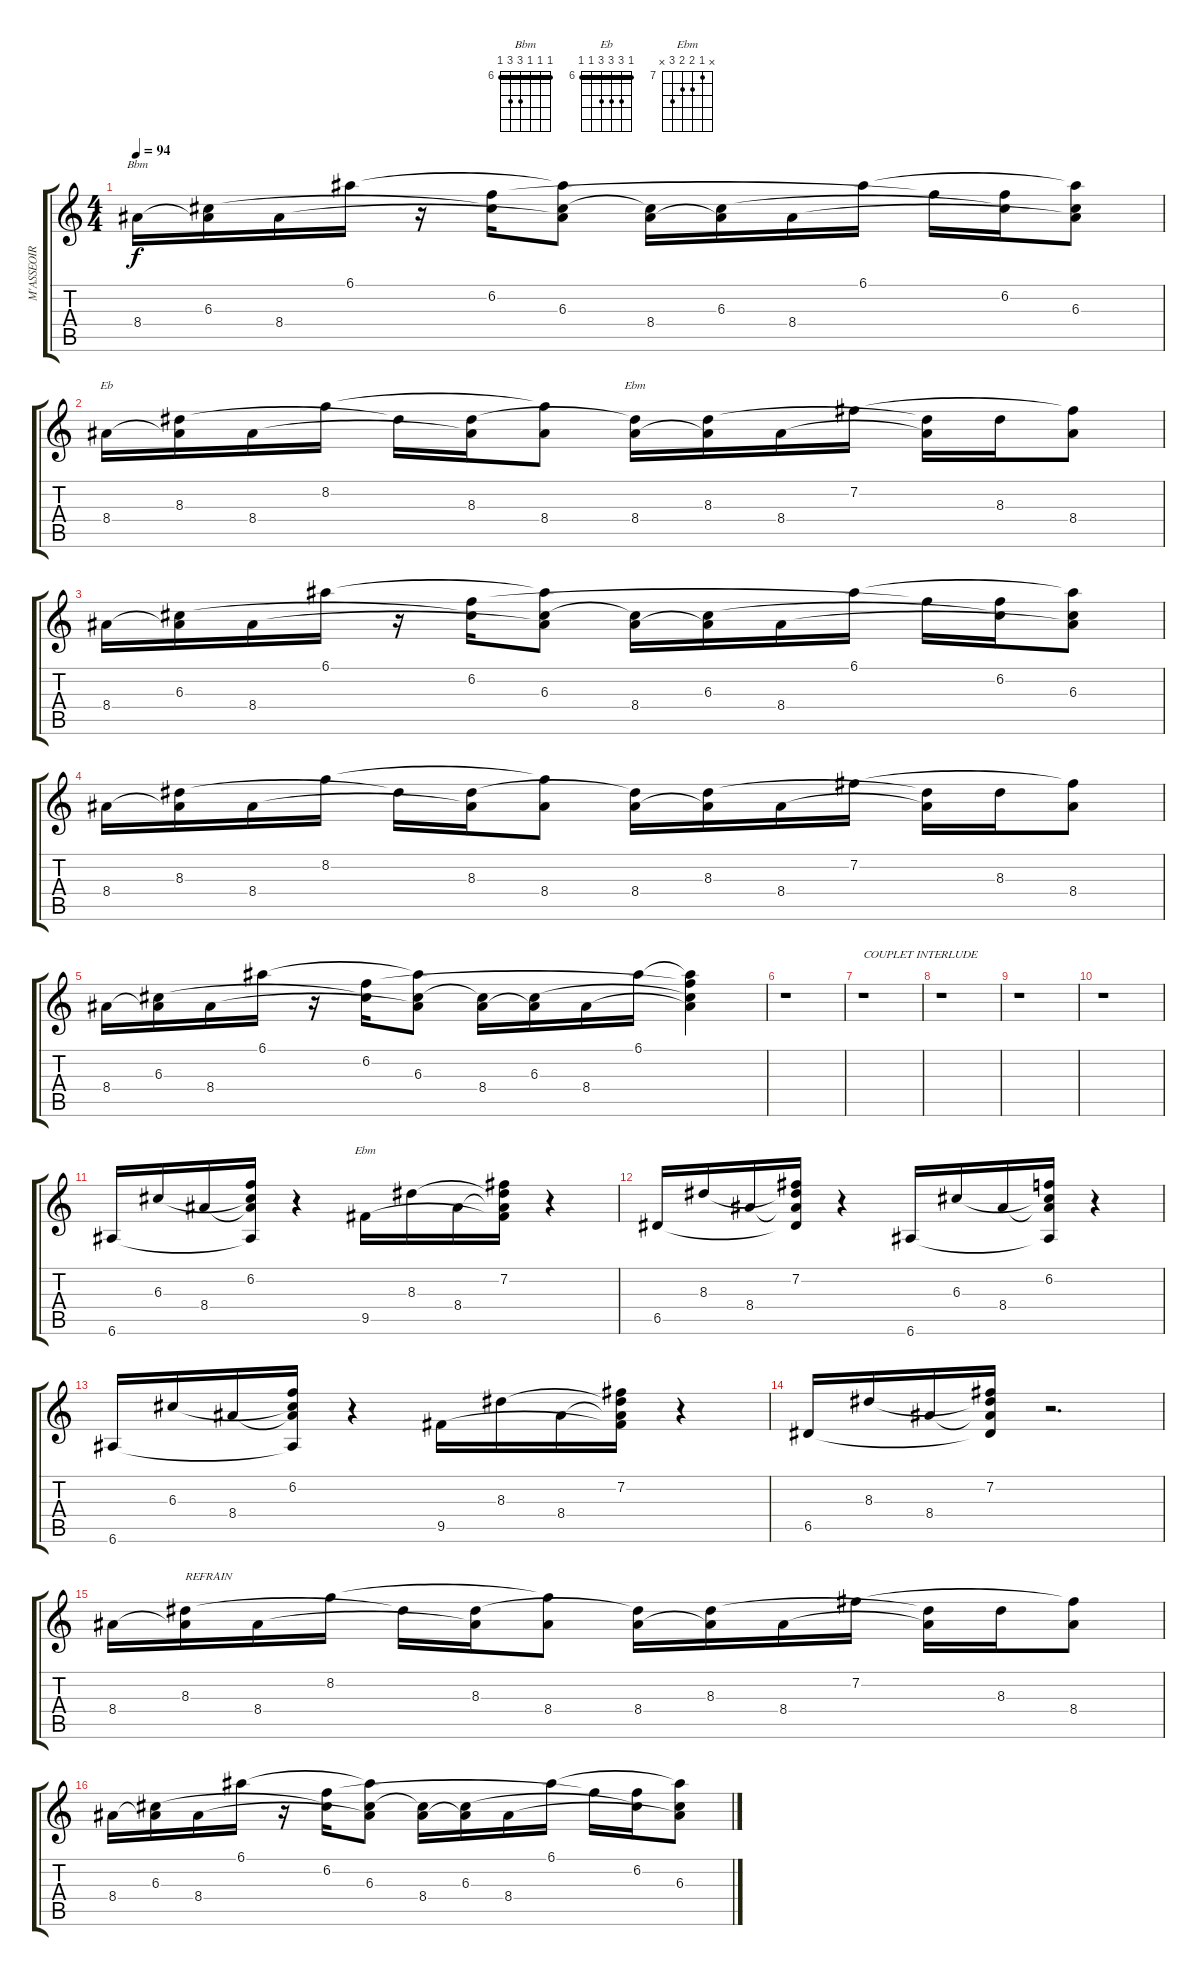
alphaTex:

\track ("M'ASSEOIR (guitare 2)" "M'ASSEOIR ") {instrument acousticguitarnylon}
\staff {score tabs}
\tuning (E4 B3 G3 D3 A2 E2) {hide}
\chord ("Bbm" 6 6 6 8 8 6) {firstfret 6 barre 6}
\chord ("Eb" 6 8 8 8 6 6) {firstfret 6 barre 6}
\chord ("Ebm" 6 7 8 8 6 6) {firstfret 6 barre 6}
\chord ("Ebm" x 7 8 8 9 x) {firstfret 7}
\ts (4 4)
\tempo 94
\clef g2
\ks c
8.4.16{ch "Bbm" dy f} (6.3 8.4{t}).16 8.4.16 6.1.16 r.16 (6.2 6.3{t}).16 (6.1{t} 6.3 8.4{t}).8 (6.3{t} 8.4).16 (6.3 8.4{t}).16 8.4.16 6.1.16 6.2{t}.16 (6.2 6.3{t}).16 (6.1{t} 6.3 8.4{t}).8 |
8.4.16{ch "Eb"} (8.3 8.4{t}).16 8.4.16 8.2.16 8.3{t}.16 (8.3 8.4{t}).16 (8.2{t} 8.4).8 (8.3{t} 8.4).16{ch "Ebm"} (8.3 8.4{t}).16 8.4.16 7.2.16 (8.3{t} 8.4{t}).16 8.3.16 (7.2{t} 8.4).8 |
8.4.16 (6.3 8.4{t}).16 8.4.16 6.1.16 r.16 (6.2 6.3{t}).16 (6.1{t} 6.3 8.4{t}).8 (6.3{t} 8.4).16 (6.3 8.4{t}).16 8.4.16 6.1.16 6.2{t}.16 (6.2 6.3{t}).16 (6.1{t} 6.3 8.4{t}).8 |
8.4.16 (8.3 8.4{t}).16 8.4.16 8.2.16 8.3{t}.16 (8.3 8.4{t}).16 (8.2{t} 8.4).8 (8.3{t} 8.4).16 (8.3 8.4{t}).16 8.4.16 7.2.16 (8.3{t} 8.4{t}).16 8.3.16 (7.2{t} 8.4).8 |
8.4.16 (6.3 8.4{t}).16 8.4.16 6.1.16 r.16 (6.2 6.3{t}).16 (6.1{t} 6.3 8.4{t}).8 (6.3{t} 8.4).16 (6.3 8.4{t}).16 8.4.16 6.1.16 (6.1{t} 6.2{t} 6.3{t} 8.4{t}).4 |
r.1 |
r.1{txt "COUPLET INTERLUDE"} |
r.1 |
r.1 |
r.1 |
6.6.16 6.3.16 8.4.16 (6.2 6.3{t} 8.4{t} 6.6{t}).16 r.4 9.5.16{ch "Ebm"} 8.3.16 8.4.16 (7.2 8.3{t} 8.4{t} 9.5{t}).16 r.4 |
6.5.16 8.3.16 8.4.16 (7.2 8.3{t} 8.4{t} 6.5{t}).16 r.4 6.6.16 6.3.16 8.4.16 (6.2 6.3{t} 8.4{t} 6.6{t}).16 r.4 |
6.6.16 6.3.16 8.4.16 (6.2 6.3{t} 8.4{t} 6.6{t}).16 r.4 9.5.16 8.3.16 8.4.16 (7.2 8.3{t} 8.4{t} 9.5{t}).16 r.4 |
6.5.16 8.3.16 8.4.16 (7.2 8.3{t} 8.4{t} 6.5{t}).16 r.2{d} |
8.4.16 (8.3 8.4{t}).16{txt "REFRAIN"} 8.4.16 8.2.16 8.3{t}.16 (8.3 8.4{t}).16 (8.2{t} 8.4).8 (8.3{t} 8.4).16 (8.3 8.4{t}).16 8.4.16 7.2.16 (8.3{t} 8.4{t}).16 8.3.16 (7.2{t} 8.4).8 |
8.4.16 (6.3 8.4{t}).16 8.4.16 6.1.16 r.16 (6.2 6.3{t}).16 (6.1{t} 6.3 8.4{t}).8 (6.3{t} 8.4).16 (6.3 8.4{t}).16 8.4.16 6.1.16 6.2{t}.16 (6.2 6.3{t}).16 (6.1{t} 6.3 8.4{t}).8
